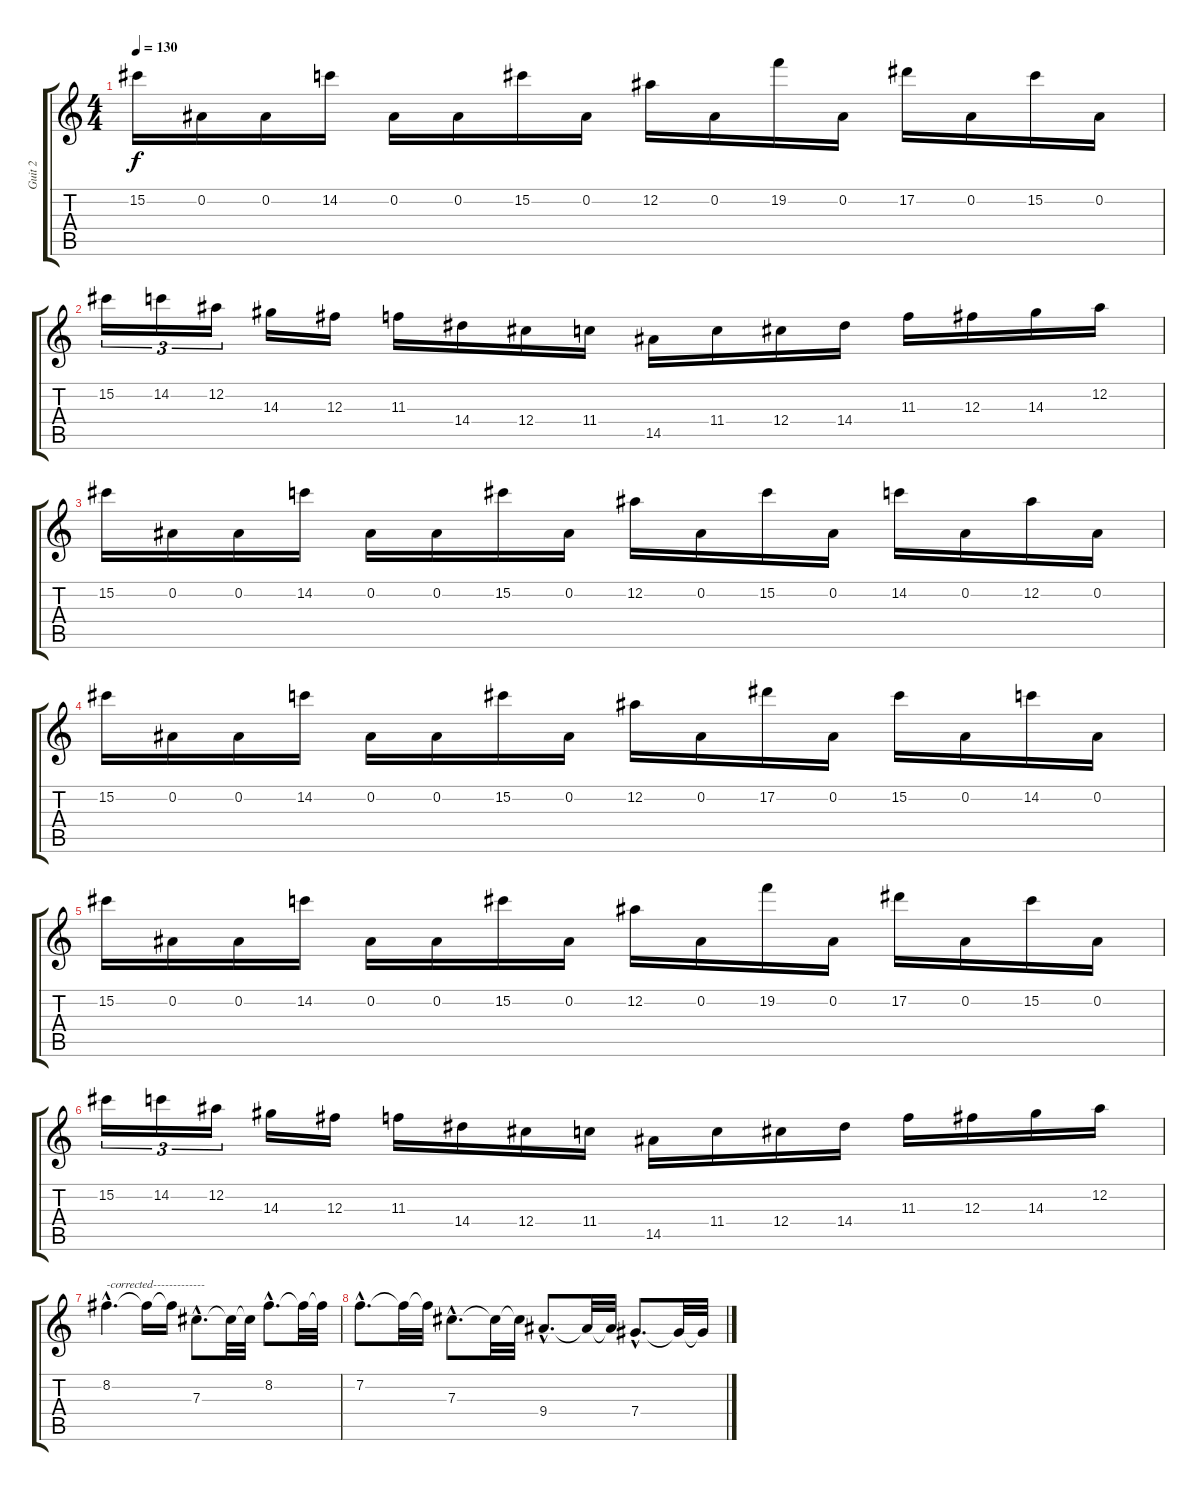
\track ("Guit 2" "Guit 2") {instrument distortionguitar}
\staff {score tabs}
\tuning (Eb4 Bb3 Gb3 Db3 Ab2 Eb2) {hide}
\ts (4 4)
\tempo 130
\clef g2
\ks c
15.2.16{dy f} 0.2.16 0.2.16 14.2.16 0.2.16 0.2.16 15.2.16 0.2.16 12.2.16 0.2.16 19.2.16 0.2.16 17.2.16 0.2.16 15.2.16 0.2.16 |
15.2.16{tu (3 2)} 14.2.16{tu (3 2)} 12.2.16{tu (3 2)} 14.3.16 12.3.16 11.3.16 14.4.16 12.4.16 11.4.16 14.5.16 11.4.16 12.4.16 14.4.16 11.3.16 12.3.16 14.3.16 12.2.16 |
15.2.16 0.2.16 0.2.16 14.2.16 0.2.16 0.2.16 15.2.16 0.2.16 12.2.16 0.2.16 15.2.16 0.2.16 14.2.16 0.2.16 12.2.16 0.2.16 |
15.2.16 0.2.16 0.2.16 14.2.16 0.2.16 0.2.16 15.2.16 0.2.16 12.2.16 0.2.16 17.2.16 0.2.16 15.2.16 0.2.16 14.2.16 0.2.16 |
15.2.16 0.2.16 0.2.16 14.2.16 0.2.16 0.2.16 15.2.16 0.2.16 12.2.16 0.2.16 19.2.16 0.2.16 17.2.16 0.2.16 15.2.16 0.2.16 |
15.2.16{tu (3 2)} 14.2.16{tu (3 2)} 12.2.16{tu (3 2)} 14.3.16 12.3.16 11.3.16 14.4.16 12.4.16 11.4.16 14.5.16 11.4.16 12.4.16 14.4.16 11.3.16 12.3.16 14.3.16 12.2.16 |
8.2{hac}.4{d txt "-corrected-------------"} 8.2{t}.16 8.2{t}.16 7.3{hac}.8{d} 7.3{t}.32 7.3{t}.32 8.2{hac}.8{d} 8.2{t}.32 8.2{t}.32 |
7.2{hac}.8{d} 7.2{t}.32 7.2{t}.32 7.3{hac}.8{d} 7.3{t}.32 7.3{t}.32 9.4{hac}.8{d} 9.4{t}.32 9.4{t}.32 7.4{hac}.8{d} 7.4{t}.32 7.4{t}.32
